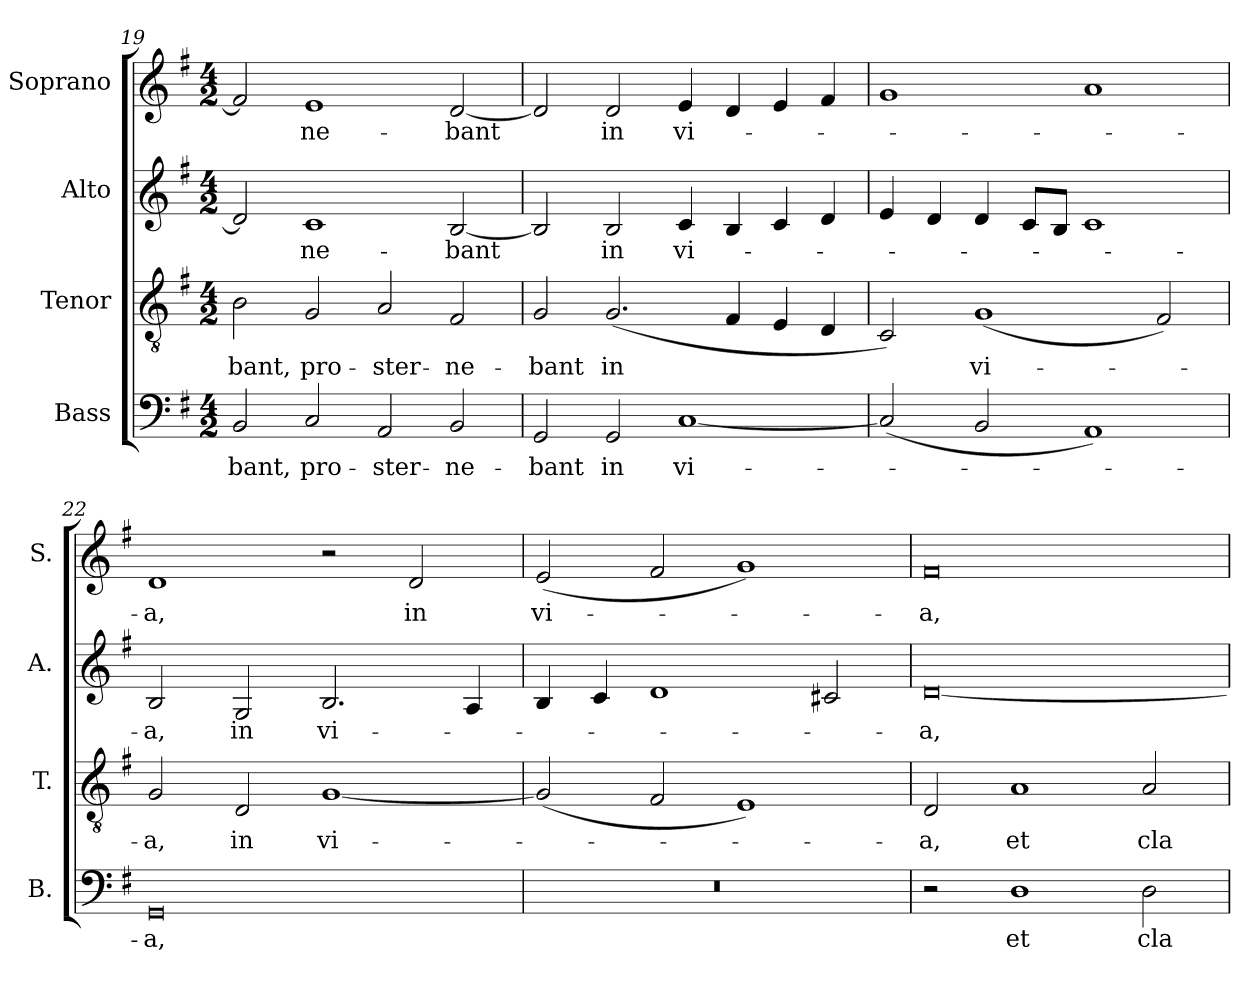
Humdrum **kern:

**kern	**text	**kern	**text	**kern	**text	**kern	**text
*part4	*part4	*part3	*part3	*part2	*part2	*part1	*part1
*staff4	*staff4	*staff3	*staff3	*staff2	*staff2	*staff1	*staff1
*I"Bass	*	*I"Tenor	*	*I"Alto	*	*I"Soprano	*
*I'B.	*	*I'T.	*	*I'A.	*	*I'S.	*
*clefF4	*	*clefGv2	*	*clefG2	*	*clefG2	*
*	*	*ITrd7c12	*	*	*	*	*
*k[f#]	*	*k[f#]	*	*k[f#]	*	*k[f#]	*
*G:	*	*G:	*	*G:	*	*G:	*
*M4/2	*	*M4/2	*	*M4/2	*	*M4/2	*
=19	=19	=19	=19	=19	=19	=19	=19
!	!LO:LY:b:color=#000000	!	!	!	!	!	!
!	!	!	!LO:LY:b:color=#000000	!	!	!	!
2BBi/	-bant,	2BBi\	-bant,	2di/]	.	2f#i/]	.
!	!LO:LY:b:color=#000000	!	!	!	!	!	!
!	!	!	!LO:LY:b:color=#000000	!	!	!	!
!	!	!	!	!	!LO:LY:b:color=#000000	!	!
!	!	!	!	!	!	!	!LO:LY:b:color=#000000
2Ci/	pro-	2GGi/	pro-	1ci	-ne-	1ei	-ne-
!	!LO:LY:b:color=#000000	!	!	!	!	!	!
!	!	!	!LO:LY:b:color=#000000	!	!	!	!
2AAi/	-ster-	2AAi/	-ster-	.	.	.	.
!	!LO:LY:b:color=#000000	!	!	!	!	!	!
!	!	!	!LO:LY:b:color=#000000	!	!	!	!
!	!	!	!	!	!LO:LY:b:color=#000000	!	!
!	!	!	!	!	!	!	!LO:LY:b:color=#000000
2BBi/	-ne-	2FF#i/	-ne-	[2Bi/	-bant	[2di/	-bant
!!LO:PB:g=z
=20	=20	=20	=20	=20	=20	=20	=20
!	!LO:LY:b:color=#000000	!	!	!	!	!	!
!	!	!	!LO:LY:b:color=#000000	!	!	!	!
2GGi/	-bant	2GGi/	-bant	2Bi/]	.	2di/]	.
!	!LO:LY:b:color=#000000	!	!	!	!	!	!
!	!	!	!LO:LY:b:color=#000000	!	!	!	!
!	!	!	!	!	!LO:LY:b:color=#000000	!	!
!	!	!	!	!	!	!	!LO:LY:b:color=#000000
2GGi/	in	(2.GGi/	in	2Bi/	in	2di/	in
!	!LO:LY:b:color=#000000	!	!	!	!	!	!
!	!	!	!	!	!LO:LY:b:color=#000000	!	!
!	!	!	!	!	!	!	!LO:LY:b:color=#000000
[1Ci	vi-	.	.	4ci/	vi-	4ei/	vi-
.	.	4FF#i/	.	4Bi/	.	4di/	.
.	.	4EEi/	.	4ci/	.	4ei/	.
.	.	4DDi/	.	4di/	.	4f#i/	.
=21	=21	=21	=21	=21	=21	=21	=21
(2Ci/]	.	2CCi/)	.	4ei/	.	1gi	.
.	.	.	.	4di/	.	.	.
!	!	!	!LO:LY:b:color=#000000	!	!	!	!
2BBi/	.	(1GGi	vi-	4di/	.	.	.
.	.	.	.	8ci/L	.	.	.
.	.	.	.	8Bi/J	.	.	.
1AAi)	.	.	.	1ci	.	1ai	.
.	.	2FF#i/)	.	.	.	.	.
=22	=22	=22	=22	=22	=22	=22	=22
!	!LO:LY:b:color=#000000	!	!	!	!	!	!
!	!	!	!LO:LY:b:color=#000000	!	!	!	!
!	!	!	!	!	!LO:LY:b:color=#000000	!	!
!	!	!	!	!	!	!	!LO:LY:b:color=#000000
0GGi	-a,	2GGi/	-a,	2Bi/	-a,	1di	-a,
!	!	!	!LO:LY:b:color=#000000	!	!	!	!
!	!	!	!	!	!LO:LY:b:color=#000000	!	!
.	.	2DDi/	in	2Gi/	in	.	.
!	!	!	!LO:LY:b:color=#000000	!	!	!	!
!	!	!	!	!	!LO:LY:b:color=#000000	!	!
.	.	[1GGi	vi-	2.Bi/	vi-	2r	.
!	!	!	!	!	!	!	!LO:LY:b:color=#000000
.	.	.	.	.	.	2di/	in
.	.	.	.	4Ai/	.	.	.
=23	=23	=23	=23	=23	=23	=23	=23
!LO:N:vis=1	!	!	!	!	!	!	!
!	!	!	!	!	!	!	!LO:LY:b:color=#000000
0r	.	(2GGi/]	.	4Bi/	.	(2ei/	vi-
.	.	.	.	4ci/	.	.	.
.	.	2FF#i/	.	1di	.	2f#i/	.
.	.	1EEi)	.	.	.	1gi)	.
.	.	.	.	2c#Xi/	.	.	.
=24	=24	=24	=24	=24	=24	=24	=24
!	!	!	!LO:LY:b:color=#000000	!	!	!	!
!	!	!	!	!	!LO:LY:b:color=#000000	!	!
!	!	!	!	!	!	!	!LO:LY:b:color=#000000
2r	.	2DDi/	-a,	[0di	-a,	0f#i	-a,
!	!LO:LY:b:color=#000000	!	!	!	!	!	!
!	!	!	!LO:LY:b:color=#000000	!	!	!	!
1Di	et	1AAi	et	.	.	.	.
!	!LO:LY:b:color=#000000	!	!	!	!	!	!
!	!	!	!LO:LY:b:color=#000000	!	!	!	!
2Di\	cla-	2AAi/	cla-	.	.	.	.
=	=	=	=	=	=	=	=
*-	*-	*-	*-	*-	*-	*-	*-
